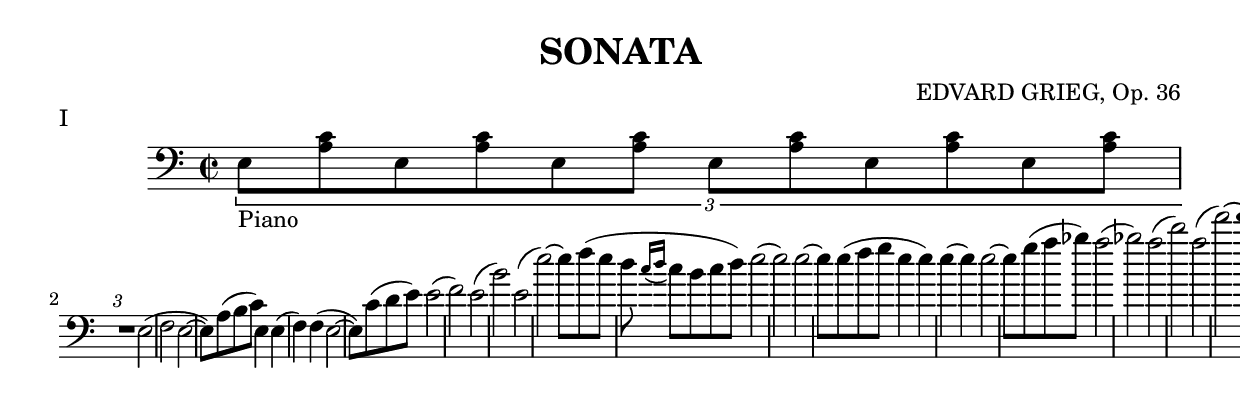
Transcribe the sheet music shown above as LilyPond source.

allegroAgitatoCello = \relative c {
	\time 2/2
	\clef bass

	\tag #'part <<
		\set fontSize = #-2
		\times 2/3 {
			e8_"Piano" <a c> e    <a c> e <a c>    e8 <a c> e    <a c> e <a c>
	\\
		r1
		}
	>>
	\tag #'score r1

	e2 ( f2
	e2 ~ e8) a8 (b c)
	e,4 e4 (f4) f4 (
	e2 ~ e8) c'8 (d e)
	e2 (f2)
	e2 (b'2)
	e,2 (e'2) ~
	e8 f8 (e d \acciaccatura {c16[ d]} c8 b c d)
	e2 (e2)
	e2 ~ e8 e (f g
	e4 e) e (e)
	e2 ~ e8 g8 (a bes)
	a2 (bes2)
	a2 (d2)
	a2 (f'2) ~
	f1 ~
	f1 ~
	f1 ~
	f2 r2
	r1
	r8 c8  b a gis (a) g fis
	r8 c'8 b a gis (a) g fis
	r8 c'8 b a gis (a) g f
	e (f) e d c (d) c b

	% A
	a2 d,2
	a'2 r2
	r4 a d, d
	a' a r2
	r4 e' d d,
	r e' b' b,
	r e e' e,,
	r1
	a2 e2
	a2 r2
	r4 a e e
	a a r2
	r4 d d, r
	r f' f, r
	r e' e, e
	a'2 ~ \( a8 gis\) a b
	c2 ~ \( c8 b\) c d
	r4 e e e

	\clef treble

	% B
	a2 a2
	a2 ~ \(a8 a8) b c
	a4 ~ a4 a a
	a1
	\clef bass
	a,2 a2
	a2 ~ \(a8 a8) b c
	a4 ~ a4 a a
	a1
	a,1 ~
	a4 a (b c)
	a1 ~
	a4 a (b c)
	a1
	a1
	a1 ~
	a4 r4 r2

	% C
}


\book {
	\header {
		composer = "EDVARD GRIEG, Op. 36"
		title = "SONATA"
	}
	\score {
		\header {
			piece = "I"
		}
		\context Staff = allegroAgitatoCello <<
			\set Staff.midiInstrument = "cello"
			\keepWithTag #'part \allegroAgitatoCello
		>>
		\midi {
			\tempo 2=100
		}
		\layout {}
	}
}
